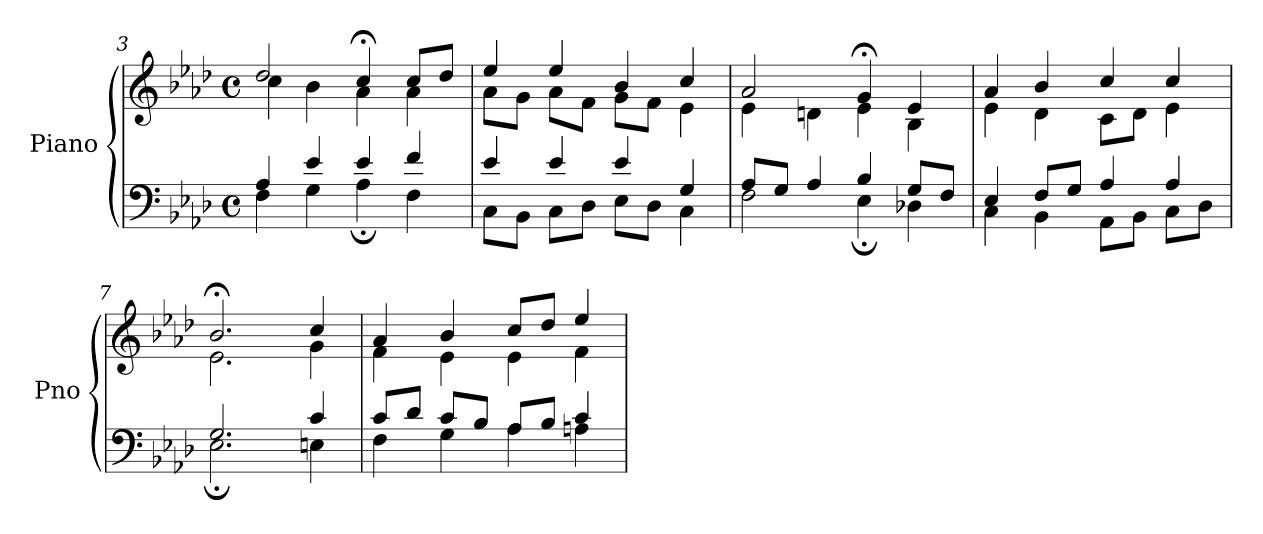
**kern	**kern
*part1	*part1
*staff2	*staff1
*I"Piano	*
*I'Pno	*
*clefF4	*clefG2
*k[b-e-a-d-]	*k[b-e-a-d-]
*M4/4	*M4/4
*met(c)	*met(c)
=3	=3
*^	*^
4A-/	4F\	2dd-/	4cc\
4e-/	4G\	.	4b-\
4e-/	4A-;\	4cc;</	4a-\
4f/	4F\	8cc/L	4a-\
.	.	8dd-/J	.
=4	=4	=4	=4
4e-/	8C\L	4ee-/	8a-\L
.	8BB-\J	.	8g\J
4e-/	8C\L	4ee-/	8a-\L
.	8D-\J	.	8f\J
4e-/	8E-\L	4b-/	8g\L
.	8D-\J	.	8f\J
4G/	4C\	4cc/	4e-\
=5	=5	=5	=5
8A-/L	2F\	2a-/	4e-\
8G/J	.	.	.
4A-/	.	.	4dn\
4B-/	4E-;\	4g;</	4e-\
8G/L	4D-X\	4e-/	4B-\
8F/J	.	.	.
=6	=6	=6	=6
4E-/	4C\	4a-/	4e-\
8F/L	4BB-\	4b-/	4d-\
8G/J	.	.	.
4A-/	8AA-\L	4cc/	8c\L
.	8BB-\J	.	8d-\J
4A-/	8C\L	4cc/	4e-\
.	8D-\J	.	.
=7	=7	=7	=7
2.G/	2.E-;\	2.b-;</	2.e-\
4c/	4En\	4cc/	4g\
=8	=8	=8	=8
8c/L	4F\	4a-/	4f\
8d-/J	.	.	.
8c/L	4G\	4b-/	4e-\
8B-/J	.	.	.
8A-/L	4A-\	8cc/L	4e-\
8B-/J	.	8dd-/J	.
4c/	4An\	4ee-/	4f\
*v	*v	*	*
*	*v	*v
=	=
*-	*-
